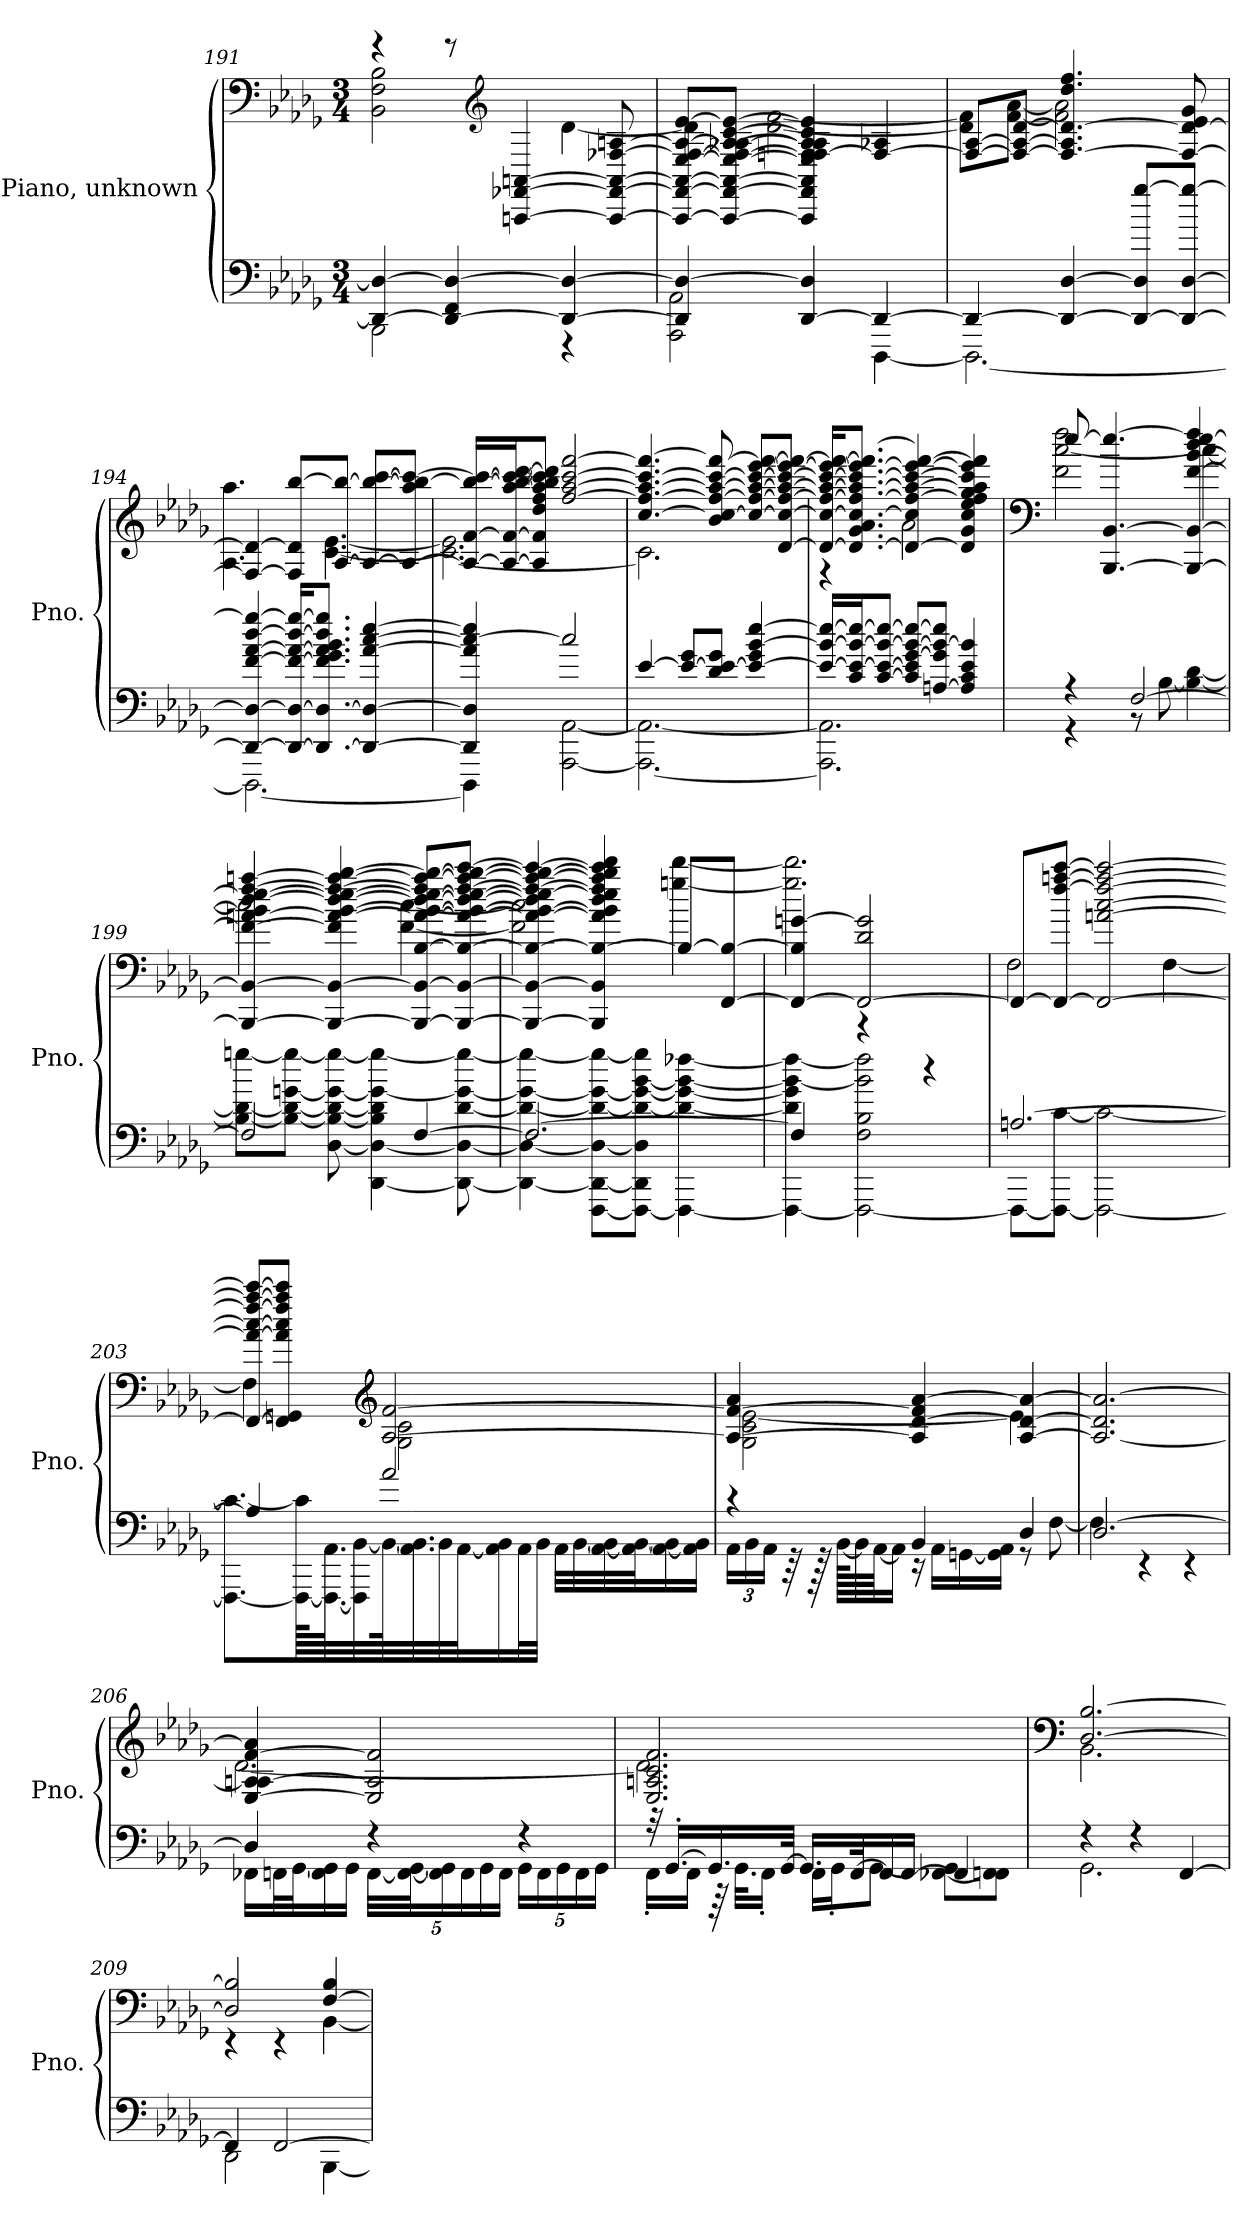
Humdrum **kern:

**kern	**kern
*part1	*part1
*staff2	*staff1
*I"Piano, unknown	*
*I'Pno.	*
*clefF4	*clefF4
*k[b-e-a-d-g-]	*k[b-e-a-d-g-]
*M3/4	*M3/4
=191	=191
*^	*^
4DD-/_ 4D-/_	2BBB-\	4r	2BB-\ 2F\ 2B-\
4DD-/_ 4FF/ 4D-/_	.	8r	.
*	*	*clefG2	*
.	.	[4AAAn/ [4FF-X/ [4AAn/	.
4DD-/_ 4D-/_	4r	.	[4d-\
.	.	8AAA/_ 8FF-/_ 8AA/_ [8F-X/ [8An/	.
=192	=192	=192	=192
4DD-/] 4D-/_	2AAA-\ 2AA-\	8AAA/_ 8FF-/_ 8AA/_ [8E-/ 8F-/_ 8A/_ [8e-/L	4d-\]
.	.	8AAA/_ 8FF-/_ 8AA/_ 8E-/_ 8F-/_ [8A-X/ 8A/_ [8c/ 8e-/_J	.
[4DD-/ 4D-/]	.	4AAA/] 4FF-/] 4AA/] 4E-/] 4F-/] [4Fn/ 4A-/] 4A/] 4c/] 4e-/]	[2d-\ [2f\
4DD-/_	[4DDD-\	4F/_ 4A-X/	.
!!LO:LB:g=z	!!
=193	=193	=193	=193
4DD-/_	2.DDD-\_	8F/_ [8A-/L	8d-\] 8f\]L
.	.	8F/_ 8A-/_ [8d-/J	[8f\ [8a-\J
4DD-/_ [4D-/	.	4.F/_ 4.A-/] 4.d-/_ 4.dd-/ 4.ff/	2f\] 2a-\]
8DD-/_ 8D-/] [8gg-/L	.	.	.
8DD-/_ [8D-/ 8gg-/_J	.	8F/_ 8d-/_ 8e-/ 8g-/	.
=194	=194	=194	=194
4DD-/_ 4D-/_ [4f/ [4a-/ [4dd-/ 4gg-/_	2.DDD-\_	4F/_ 4d-/_	4.A-\ 4.aa-\
16DD-/_ 16D-/_ 16f/_ 16a-/_ 16dd-/_ 16gg-/_KL	.	8F/] 8d-/] [8bb-/L	.
8.DD-/_ 8.D-/_ 8.f/] 8.g-/ 8.a-/] 8.b-/ 8.dd-/] 8.gg-/]J	.	.	.
.	.	[8A-/ 8bb-/_J	[4.c\ [4.e-\
4DD-/_ 4D-/_ [4a-/ [4cc/ [4ee-/	.	8A-/_ 8bb-/_ [8ccc/L	.
.	.	8A-/_ 8aa-/ 8bb-/_ 8ccc/_J	.
=195	=195	=195	=195
4DD-/] 4D-/] 4a-/] 4cc/_ 4ee-/]	4DDD-\]	16A-/_ [16f/ 16bb-/_ 16ccc/_LL	2.c\_ 2.e-\]
.	.	16A-/_ 16f/_ [16aa-/ 16bb-/_ 16ccc/_ [16ddd-/J	.
.	.	8A-/] 8f/] 8dd-/ 8ff/ 8aa-/] 8bb-/] 8ccc/] 8ddd-/]J	.
2cc/]	[2AAA-\ [2AA-\	[2ff/ [2aa-/ [2ccc/ [2fff/	.
=196	=196	=196	=196
[4e-/	2.AAA-\_ 2.AA-\_	[4.cc/ 4.ff/_ 4.aa-/_ 4.ccc/_ 4.fff/_	2.c\]
8e-/_ 8g-/L	.	.	.
8d-/ 8e-/_ 8g-/J	.	8b-/ 8cc/_ 8ff/_ 8aa-/_ 8ccc/_ 8fff/_	.
4e-/_ 4g-/ [4b-/ [4ee-/	.	8cc/_ 8ff/_ 8aa-/_ 8ccc/_ [8eee-/ 8fff/_L	.
.	.	[8d-/ 8cc/_ 8ff/_ 8aa-/_ 8ccc/_ 8eee-/_ 8fff/_J	.
!!LO:LB:g=z	!!
=197	=197	=197	=197
16e-/_ 16b-/_ 16ee-/_LL	2.AAA-\] 2.AA-\]	16d-/_ 16cc/_ 16ff/_ 16aa-/_ 16ccc/_ 16eee-/_ 16fff/_KL	4r
16c/ 16e-/_ 16b-/_ 16ee-/_J	.	8.d-/_ 8.g-/ 8.a-/ 8.cc/_ 8.ff/_ 8.aa-/_ 8.ccc/_ 8.eee-/_ 8.fff/_J	.
[8c/ 8e-/_ 8b-/_ 8ee-/_J	.	.	.
8c/] 8e-/] [8g-/ 8b-/_ 8ee-/_L	.	4d-/_ 4cc/] 4ff/_ 4aa-/_ 4ccc/_ 4eee-/_ 4fff/_	2a-\
[8An/ 8g-/] 8b-/_ 8ee-/]J	.	.	.
4A/] 4c/ 4e-/ 4b-/]	.	4d-/] 4g-/ 4cc/ 4ee-/ 4ff/] 4gg-/ 4aa-/] 4ccc/] 4eee-/] 4fff/]	.
=198	=198	=198	=198
*	*	*clefF4	*
4r	4r	[8ee-/	2f\ [2cc\ 2ff\
.	.	[4.BBB-/ [4.BB-/ 4.ee-/_	.
[2F/	8r	.	.
.	[8B-\	.	.
.	4B-\_ [4d-\	4BBB-/_ 4BB-/_ [4f/ [4b-/ 4dd-/ 4ee-/_ 4ff/	4cc\_
=199	=199	=199	=199
2F/]	8B-\_ 8d-\_ [8ggn\L	4BBB-/_ 4BB-/_ 4f/_ [4an/ 4b-/] [4dd-/ 4ee-/_ [4ff/ [4aan/	2cc\]
.	8B-\_ 8d-\_ [8gn\ 8gg\_J	.	.
.	[8D-\ 8B-\_ 8d-\_ 8g\_ 8gg\_	4BBB-/_ 4BB-/_ 4f/] 4a/_ [4b-/ 4dd-/_ 4ee-/_ 4ff/_ 4aa/_ [4bb-/	.
.	[4DD-\ 4D-\_ 4B-\] 4d-\] 4g\_ 4gg\_	.	.
[4F/	.	8BBB-/_ 8BB-/_ [8B-/ 8a/_ 8b-/_ 8dd-/_ 8ee-/_ 8ff/] 8aa/_ 8bb-/_L	[4f\ [4cc\
.	8DD-\_ 8D-\_ [8d-\ 8g\_ 8gg\_	8BBB-/_ 8BB-/_ 8B-/_ 8a/_ 8b-/_ 8dd-/_ 8ee-/_ [8ff/ 8aa/_ 8bb-/_ [8ccc/J	.
!!LO:LB:g=z	!!
=200	=200	=200	=200
2.F/_	4DD-\_ 4D-\_ 4d-\_ 4g\_ 4gg\_	4BBB-/_ 4BB-/_ 4B-/_ 4a/_ 4b-/_ 4dd-/] 4ee-/_ 4ff/_ 4aa/_ 4bb-/_ 4ccc/_	2f\] 2cc\]
.	[8FFF\ 8DD-\_ 8D-\_ 8d-\_ 8g\_ 8gg\_L	4BBB-/] 4BB-/] 4B-/_ 4a/] 4b-/] 4dd-/ 4ee-/] 4ff/] 4aa/] 4bb-/] 4ccc/] 4ddd-/	.
.	8FFF\_ 8DD-\] 8D-\] 8d-\_ 8g\_ [8b-\ 8gg\]J	.	.
.	4FFF\_ 4d-\_ 4g\_ 4b-\_ [4ff-X\	8B-/L_	[4ggn\ [4ddd-\
.	.	[8FF/ 8B-/_J	.
=201	=201	=201	=201
4F/]	4FFF\_ 4d-\] 4g\] 4b-\_ 4ff-\_	4FF/_ 4B-/] [4gn/	2.gg\] 2.ddd-\]
4r	2FFF\_ 2F\ 2B-\ 2b-\] 2ff-\]	2FF/_ 2d-/ 2g/]	.
4r	.	.	.
=202	=202	=202	=202
[2.An/	8FFF\L_	8FF/L_	2F\
.	8FFF\_ [8c\J	8FF/_ [8ff/ [8aan/ [8ccc/J	.
.	2FFF\_ 2c\_	2FF/_ [2an/ [2cc/ 2ff/_ 2aa/_ 2ccc/_	.
.	.	.	[4F\
!!LO:PB:g=z	!!
=203	=203	=203	=203
4A/]	8.FFF\_ 8.c\_L	8FF/_ 8a/_ 8cc/_ 8ff/_ 8aa/_ 8ccc/_L	4F\]
.	.	8FF/] 8GGn/ 8a/] 8cc/] 8ff/] 8aa/] 8ccc/]J	.
.	128FFF\_ 128c\]KLLL	.	.
.	64.FFF\_ 64.AA-\J	.	.
.	32FFF\] [32BB-\	.	.
*	*	*clefG2	*
2a-/	64BB-\K_	[2A-/ [2f/	2G-\ 2c\
.	32.AA-\ 32.BB-\]	.	.
.	32BB-\	.	.
.	[32AA-\J	.	.
.	16AA-\] 16BB-\	.	.
.	32AA-\L	.	.
.	32BB-\JJJ	.	.
.	32AA-\LLL	.	.
.	[32BB-\	.	.
.	[32AA-\ 32BB-\]	.	.
.	32AA-\] [32BB-\J	.	.
.	[16AA-\ 16BB-\]	.	.
.	16AA-\] 16BB-\JJ	.	.
=204	=204	=204	=204
*	*Xbrackettup	*	*
4r	24AA-\LL	4A-/_ 4f/_ 4a-/	2G-\ 2c\ [2e-\
.	24BB-\	.	.
.	24AA-\JJ	.	.
.	64r	.	.
.	128r	.	.
.	[128BB-\KLLLL	.	.
.	64BB-\]	.	.
.	[64AA-\JJ	.	.
.	16AA-\JJ]	.	.
4BB-/	16r	4A-/] [4d-/ 4f/] [4a-/	.
.	16AA-\LL	.	.
.	[16GGn\	.	.
.	16GG\] 16AA-\JJ	.	.
4D-/	8r	[4A-/ 4d-/_ 4a-/_	4e-\]
.	[8F\	.	.
*	*	*v	*v
!!LO:LB:g=z
=205	=205	=205
[2.D-/	4F\]	2.A-/_ 2.d-/] 2.a-/_
.	4r	.
.	4r	.
=206	=206	=206
*	*	*^
4D-/]	16FF-X\LL	[4E-/ 4A-/] [4An/ [4f/ 4a-/]	[2.d-\
.	32FFn\L	.	.
.	[32GG-\J	.	.
.	16FF\ 16GG-\]	.	.
.	16GG-\JJ	.	.
4r	[40FF\LLL	2E-/] 2A/] 2f/]	.
.	40FF\_ [40GG-\J	.	.
.	20FF\] 20GG-\]	.	.
.	20FF\	.	.
.	20GG-\	.	.
.	20FF\JJ	.	.
4r	20GG-\LL	.	.
.	20FF\	.	.
.	20GG-\	.	.
.	20FF\	.	.
.	20GG-\JJ	.	.
!!LO:LB:g=z	!!
=207	=207	=207	=207
32r	16FF'\LL	2.E-/ 2.An/ 2.c/ 2.f/	2.d-\]
[16.GG-'/LL	.	.	.
.	16FF\JJ	.	.
16.GG-/]	64r	.	.
.	32.GG-\KLL	.	.
.	16FF'\JJ	.	.
[32GG-/JJk	.	.	.
16.GG-/LL]	16FF\LL	.	.
.	16GG-'\J	.	.
[32FF/K	.	.	.
16FF/]	[8GG-\J	.	.
[16FF/JJ	.	.	.
4FF/]	[8FF-X\ 8GG-\]L	.	.
.	8FF-\] 8FFn\J	.	.
=208	=208	=208	=208
*	*	*clefF4	*
4r	2.GG-\	[2.D-/ [2.B-/	2.BB-\
4r	.	.	.
[4FF/	.	.	.
=209	=209	=209	=209
4FF/]	2DD-\	2D-/] 2B-/]	4r
[2FF/	.	.	4r
.	[4BBB-\	[4F/ 4B-/	[4BB-\
*v	*v	*	*
*	*v	*v
=	=
*-	*-
